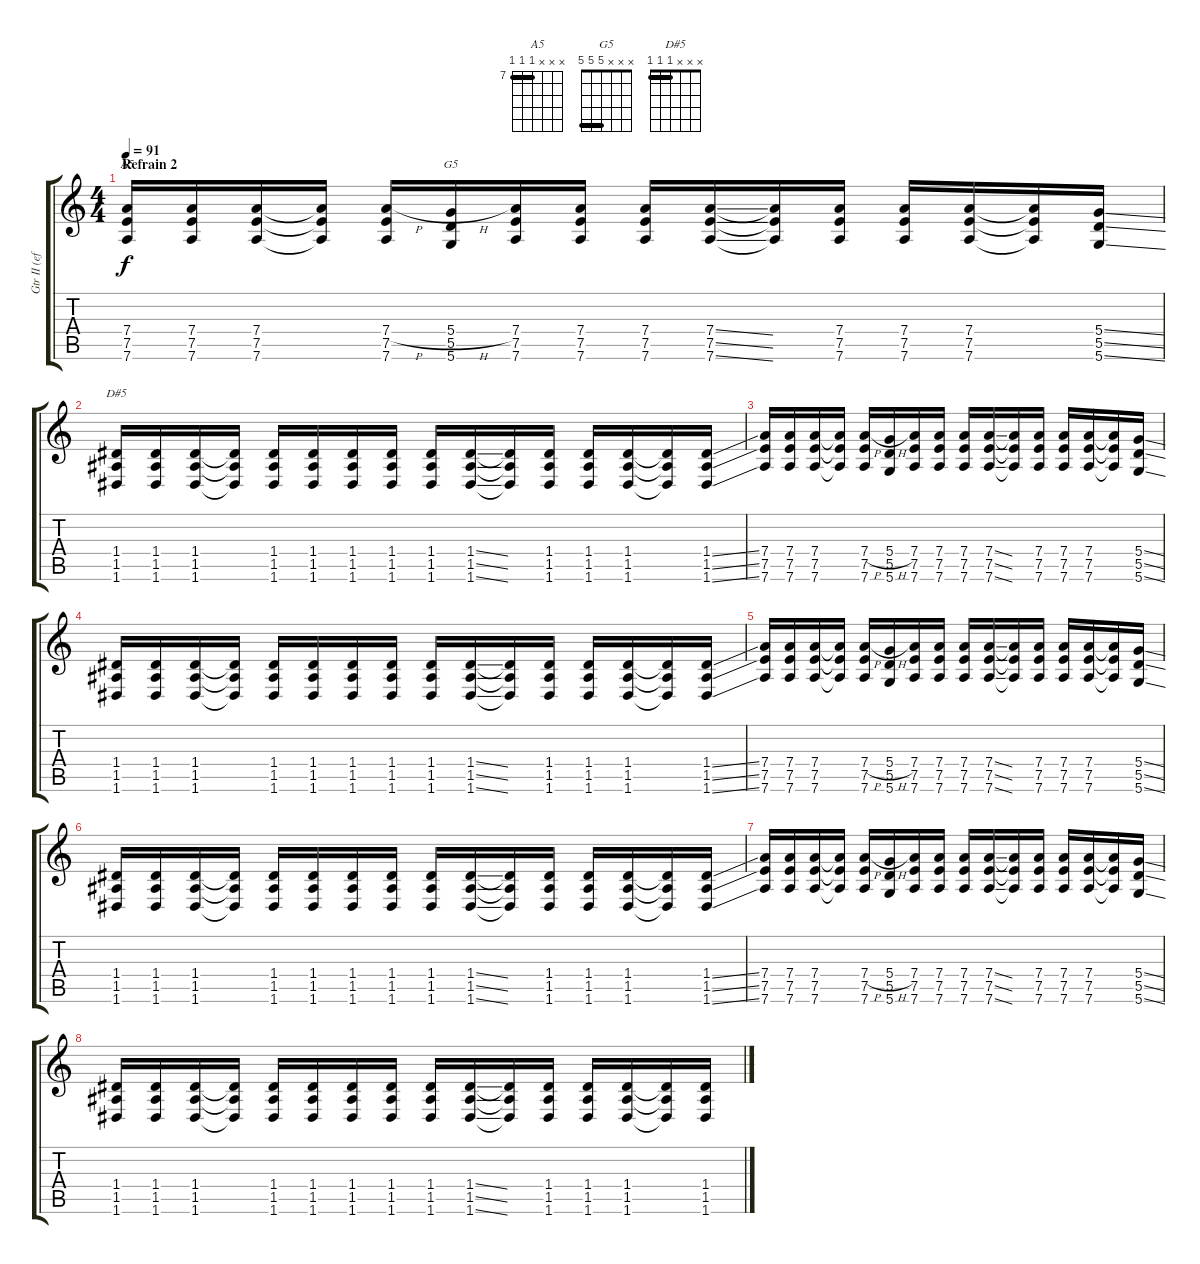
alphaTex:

\track ("Gtr II (effet disto + Flanjet ou Talk.)" "Gtr II (ef") {instrument overdrivenguitar}
\staff {score tabs}
\tuning (E4 B3 G3 D3 A2 D2) {hide}
\chord ("A5" x x x 7 7 7) {firstfret 7 barre 7}
\chord ("G5" x x x 5 5 5) {barre 5}
\chord ("D#5" x x x 1 1 1) {barre 1}
\ts (4 4)
\section ("" "Refrain 2")
\tempo 91
\clef g2
\ks c
(7.4 7.5 7.6).16{ch "A5" dy f instrument overdrivenguitar} (7.4 7.5 7.6).16 (7.4 7.5 7.6).16 (7.4{t} 7.5{t} 7.6{t}).16 (7.4{h} 7.5 7.6).16 (5.4{h} 5.5 5.6).16{ch "G5"} (7.4 7.5 7.6).16 (7.4 7.5 7.6).16 (7.4 7.5 7.6).16 (7.4{ss} 7.5{ss} 7.6{ss}).16 (7.4{t} 7.5{t} 7.6{t}).16 (7.4 7.5 7.6).16 (7.4 7.5 7.6).16 (7.4 7.5 7.6).16 (7.4{t} 7.5{t} 7.6{t}).16 (5.4{ss} 5.5{ss} 5.6{ss}).16 |
(1.4 1.5 1.6).16{ch "D#5"} (1.4 1.5 1.6).16 (1.4 1.5 1.6).16 (1.4{t} 1.5{t} 1.6{t}).16 (1.4 1.5 1.6).16 (1.4 1.5 1.6).16 (1.4 1.5 1.6).16 (1.4 1.5 1.6).16 (1.4 1.5 1.6).16 (1.4{ss} 1.5{ss} 1.6{ss}).16 (1.4{t} 1.5{t} 1.6{t}).16 (1.4 1.5 1.6).16 (1.4 1.5 1.6).16 (1.4 1.5 1.6).16 (1.4{t} 1.5{t} 1.6{t}).16 (1.4{ss} 1.5{ss} 1.6{ss}).16 |
(7.4 7.5 7.6).16 (7.4 7.5 7.6).16 (7.4 7.5 7.6).16 (7.4{t} 7.5{t} 7.6{t}).16 (7.4{h} 7.5 7.6).16 (5.4{h} 5.5 5.6).16 (7.4 7.5 7.6).16 (7.4 7.5 7.6).16 (7.4 7.5 7.6).16 (7.4{ss} 7.5{ss} 7.6{ss}).16 (7.4{t} 7.5{t} 7.6{t}).16 (7.4 7.5 7.6).16 (7.4 7.5 7.6).16 (7.4 7.5 7.6).16 (7.4{t} 7.5{t} 7.6{t}).16 (5.4{ss} 5.5{ss} 5.6{ss}).16 |
(1.4 1.5 1.6).16 (1.4 1.5 1.6).16 (1.4 1.5 1.6).16 (1.4{t} 1.5{t} 1.6{t}).16 (1.4 1.5 1.6).16 (1.4 1.5 1.6).16 (1.4 1.5 1.6).16 (1.4 1.5 1.6).16 (1.4 1.5 1.6).16 (1.4{ss} 1.5{ss} 1.6{ss}).16 (1.4{t} 1.5{t} 1.6{t}).16 (1.4 1.5 1.6).16 (1.4 1.5 1.6).16 (1.4 1.5 1.6).16 (1.4{t} 1.5{t} 1.6{t}).16 (1.4{ss} 1.5{ss} 1.6{ss}).16 |
(7.4 7.5 7.6).16{instrument overdrivenguitar} (7.4 7.5 7.6).16 (7.4 7.5 7.6).16 (7.4{t} 7.5{t} 7.6{t}).16 (7.4{h} 7.5 7.6).16 (5.4{h} 5.5 5.6).16 (7.4 7.5 7.6).16 (7.4 7.5 7.6).16 (7.4 7.5 7.6).16 (7.4{ss} 7.5{ss} 7.6{ss}).16 (7.4{t} 7.5{t} 7.6{t}).16 (7.4 7.5 7.6).16 (7.4 7.5 7.6).16 (7.4 7.5 7.6).16 (7.4{t} 7.5{t} 7.6{t}).16 (5.4{ss} 5.5{ss} 5.6{ss}).16 |
(1.4 1.5 1.6).16 (1.4 1.5 1.6).16 (1.4 1.5 1.6).16 (1.4{t} 1.5{t} 1.6{t}).16 (1.4 1.5 1.6).16 (1.4 1.5 1.6).16 (1.4 1.5 1.6).16 (1.4 1.5 1.6).16 (1.4 1.5 1.6).16 (1.4{ss} 1.5{ss} 1.6{ss}).16 (1.4{t} 1.5{t} 1.6{t}).16 (1.4 1.5 1.6).16 (1.4 1.5 1.6).16 (1.4 1.5 1.6).16 (1.4{t} 1.5{t} 1.6{t}).16 (1.4{ss} 1.5{ss} 1.6{ss}).16 |
(7.4 7.5 7.6).16 (7.4 7.5 7.6).16 (7.4 7.5 7.6).16 (7.4{t} 7.5{t} 7.6{t}).16 (7.4{h} 7.5 7.6).16 (5.4{h} 5.5 5.6).16 (7.4 7.5 7.6).16 (7.4 7.5 7.6).16 (7.4 7.5 7.6).16 (7.4{ss} 7.5{ss} 7.6{ss}).16 (7.4{t} 7.5{t} 7.6{t}).16 (7.4 7.5 7.6).16 (7.4 7.5 7.6).16 (7.4 7.5 7.6).16 (7.4{t} 7.5{t} 7.6{t}).16 (5.4{ss} 5.5{ss} 5.6{ss}).16 |
(1.4 1.5 1.6).16 (1.4 1.5 1.6).16 (1.4 1.5 1.6).16 (1.4{t} 1.5{t} 1.6{t}).16 (1.4 1.5 1.6).16 (1.4 1.5 1.6).16 (1.4 1.5 1.6).16 (1.4 1.5 1.6).16 (1.4 1.5 1.6).16 (1.4{ss} 1.5{ss} 1.6{ss}).16 (1.4{t} 1.5{t} 1.6{t}).16 (1.4 1.5 1.6).16 (1.4 1.5 1.6).16 (1.4 1.5 1.6).16 (1.4{t} 1.5{t} 1.6{t}).16 (1.4{ss} 1.5{ss} 1.6{ss}).16
